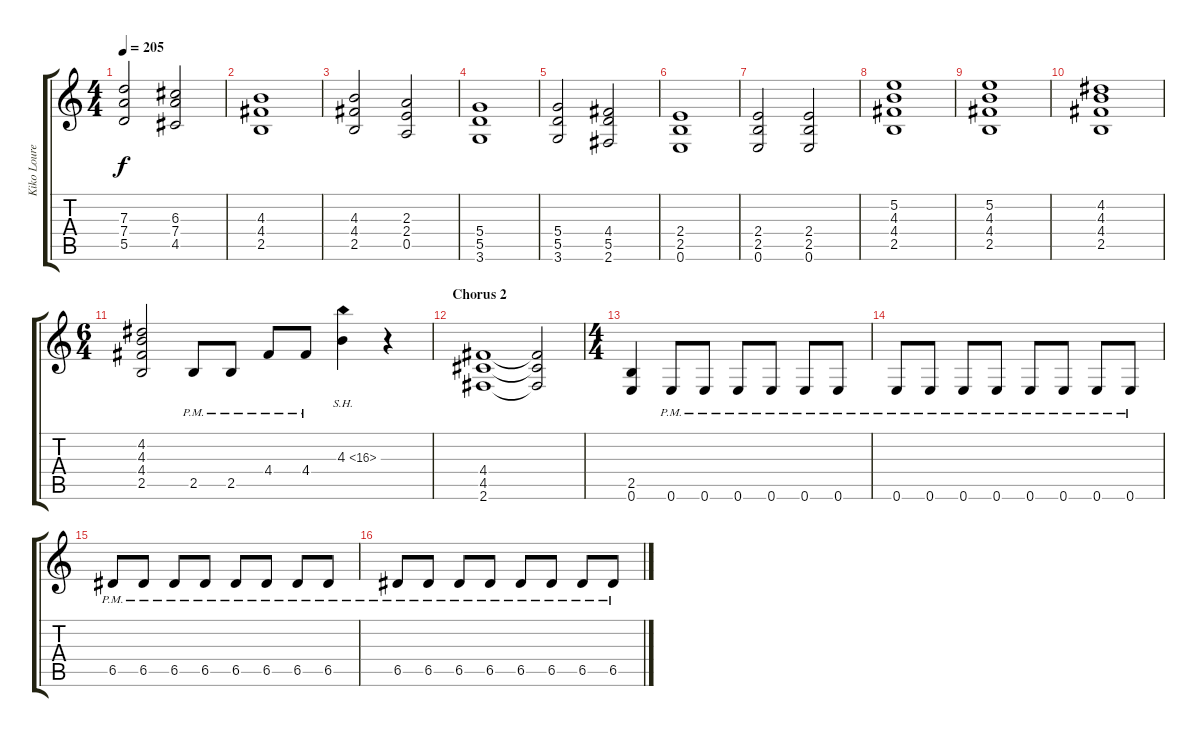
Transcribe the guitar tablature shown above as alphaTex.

\track ("Kiko Loureiro" "Kiko Loure") {instrument distortionguitar}
\staff {score tabs}
\tuning (E4 B3 G3 D3 A2 E2) {hide}
\ts (4 4)
\tempo 205
\clef g2
\ks c
(7.3 7.4 5.5).2{dy f} (6.3 7.4 4.5).2 |
(4.3 4.4 2.5).1 |
(4.3 4.4 2.5).2 (2.3 2.4 0.5).2 |
(5.4 5.5 3.6).1 |
(5.4 5.5 3.6).2 (4.4 5.5 2.6).2 |
(2.4 2.5 0.6).1 |
(2.4 2.5 0.6).2 (2.4 2.5 0.6).2 |
(5.2 4.3 4.4 2.5).1 |
(5.2 4.3 4.4 2.5).1 |
(4.2 4.3 4.4 2.5).1 |
\ts (6 4)
(4.2 4.3 4.4 2.5).2 2.5{pm}.8 2.5{pm}.8 4.4{pm}.8 4.4{pm}.8 4.3{sh 12}.4 r.4 |
\section ("" "Chorus 2")
(4.4 4.5 2.6).1 (4.4{t} 4.5{t} 2.6{t}).2 |
\ts (4 4)
(2.5 0.6).4 0.6{pm}.8 0.6{pm}.8 0.6{pm}.8 0.6{pm}.8 0.6{pm}.8 0.6{pm}.8 |
0.6{pm}.8 0.6{pm}.8 0.6{pm}.8 0.6{pm}.8 0.6{pm}.8 0.6{pm}.8 0.6{pm}.8 0.6{pm}.8 |
6.5{pm}.8 6.5{pm}.8 6.5{pm}.8 6.5{pm}.8 6.5{pm}.8 6.5{pm}.8 6.5{pm}.8 6.5{pm}.8 |
6.5{pm}.8 6.5{pm}.8 6.5{pm}.8 6.5{pm}.8 6.5{pm}.8 6.5{pm}.8 6.5{pm}.8 6.5{pm}.8
